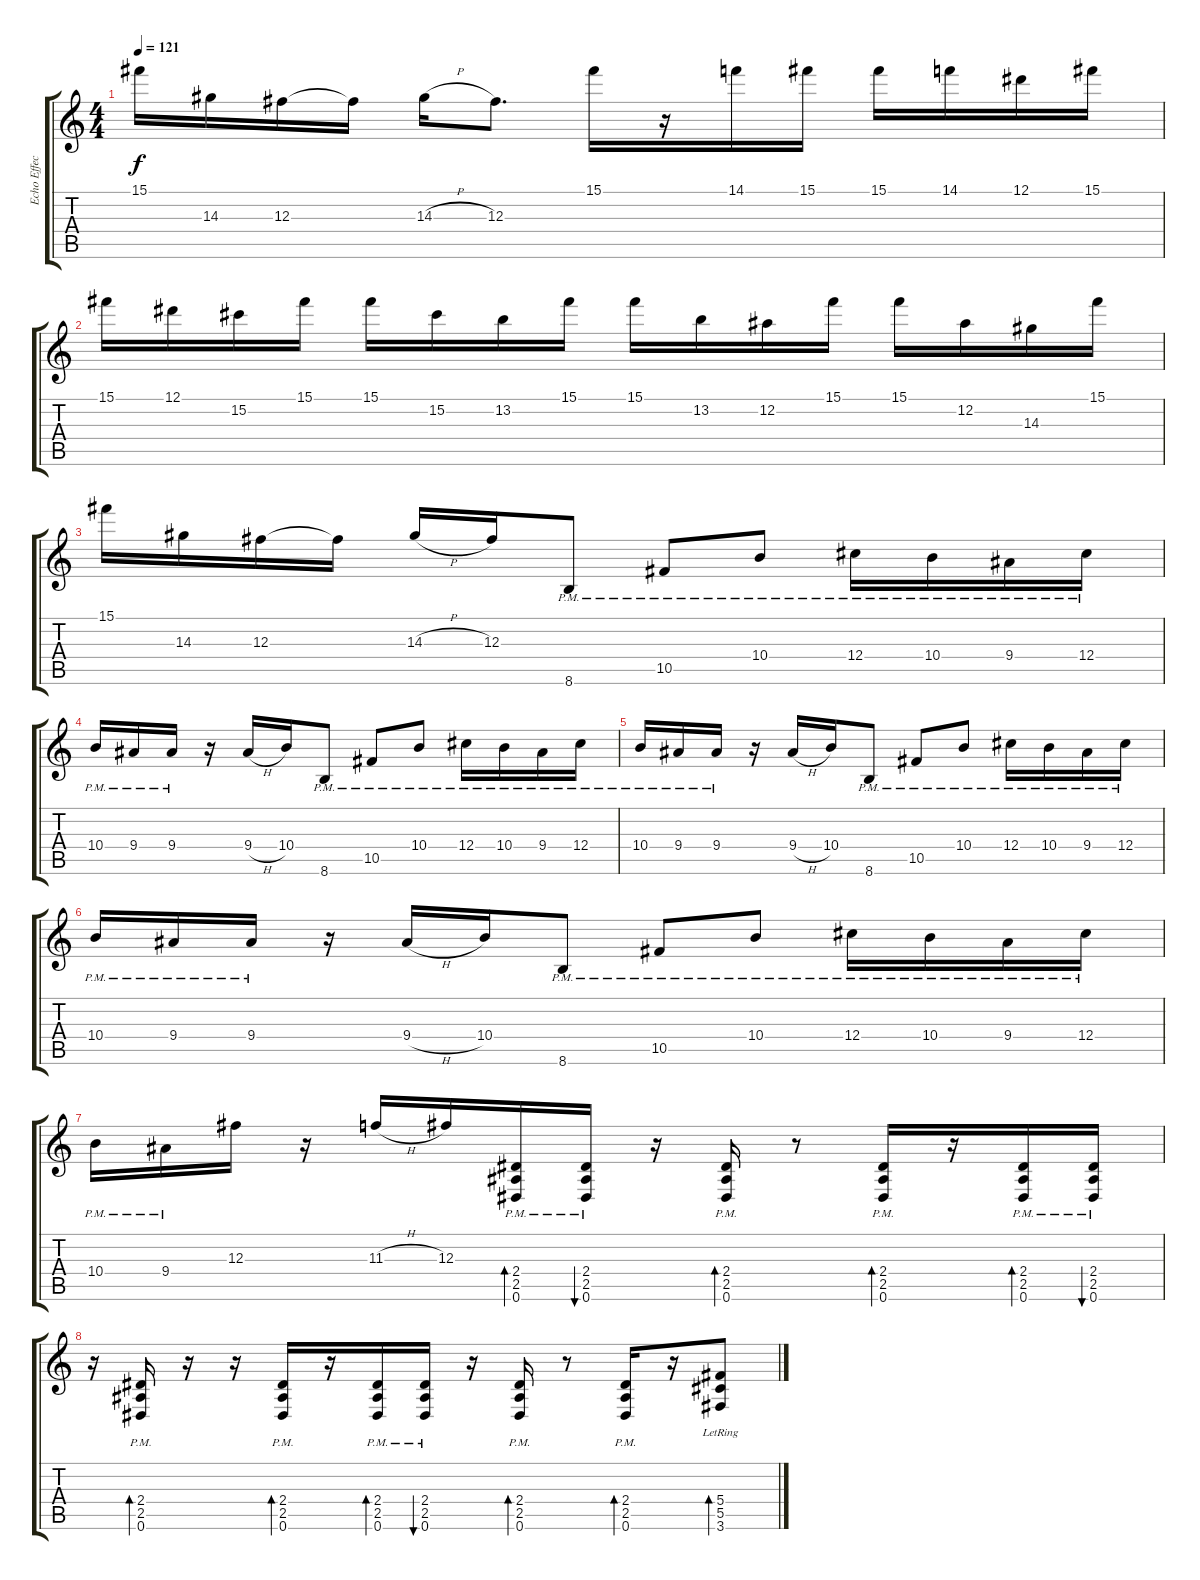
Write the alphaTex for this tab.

\track ("Echo Effect2" "Echo Effec") {instrument electricguitarjazz}
\staff {score tabs}
\tuning (Eb4 Bb3 Gb3 Db3 Ab2 Eb2) {hide}
\ts (4 4)
\tempo 121
\clef g2
\ks c
15.1.16{dy f} 14.3.16 12.3.16 12.3{t}.16 14.3{h}.16 12.3.8{d} 15.1.16 r.16 14.1.16 15.1.16 15.1.16 14.1.16 12.1.16 15.1.16 |
15.1.16 12.1.16 15.2.16 15.1.16 15.1.16 15.2.16 13.2.16 15.1.16 15.1.16 13.2.16 12.2.16 15.1.16 15.1.16 12.2.16 14.3.16 15.1.16 |
15.1.16 14.3.16 12.3.16 12.3{t}.16 14.3{h}.16 12.3.16 8.6{pm}.8 10.5{pm}.8 10.4{pm}.8 12.4{pm}.16 10.4{pm}.16 9.4{pm}.16 12.4{pm}.16 |
10.4{pm}.16 9.4{pm}.16 9.4{pm}.16 r.16 9.4{h}.16 10.4.16 8.6{pm}.8 10.5{pm}.8 10.4{pm}.8 12.4{pm}.16 10.4{pm}.16 9.4{pm}.16 12.4{pm}.16 |
10.4{pm}.16 9.4{pm}.16 9.4{pm}.16 r.16 9.4{h}.16 10.4.16 8.6{pm}.8 10.5{pm}.8 10.4{pm}.8 12.4{pm}.16 10.4{pm}.16 9.4{pm}.16 12.4{pm}.16 |
10.4{pm}.16 9.4{pm}.16 9.4{pm}.16 r.16 9.4{h}.16 10.4.16 8.6{pm}.8 10.5{pm}.8 10.4{pm}.8 12.4{pm}.16 10.4{pm}.16 9.4{pm}.16 12.4{pm}.16 |
10.4{pm}.16 9.4{pm}.16 12.3.16 r.16 11.3{h}.16 12.3.16 (2.4{pm} 2.5{pm} 0.6{pm}).16{bd 60} (2.4{pm} 2.5{pm} 0.6{pm}).16{bu 60} r.16 (2.4{pm} 2.5{pm} 0.6{pm}).16{bd 60} r.8 (2.4{pm} 2.5{pm} 0.6{pm}).16{bd 60} r.16 (2.4{pm} 2.5{pm} 0.6{pm}).16{bd 60} (2.4{pm} 2.5{pm} 0.6{pm}).16{bu 60} |
r.16 (2.4{pm} 2.5{pm} 0.6{pm}).16{bd 60} r.16 r.16 (2.4{pm} 2.5{pm} 0.6{pm}).16{bd 60} r.16 (2.4{pm} 2.5{pm} 0.6{pm}).16{bd 60} (2.4{pm} 2.5{pm} 0.6{pm}).16{bu 60} r.16 (2.4{pm} 2.5{pm} 0.6{pm}).16{bd 60} r.8 (2.4{pm} 2.5{pm} 0.6{pm}).16{bd 60} r.16 (5.4{lr} 5.5{lr} 3.6{lr}).8{bd 60}
